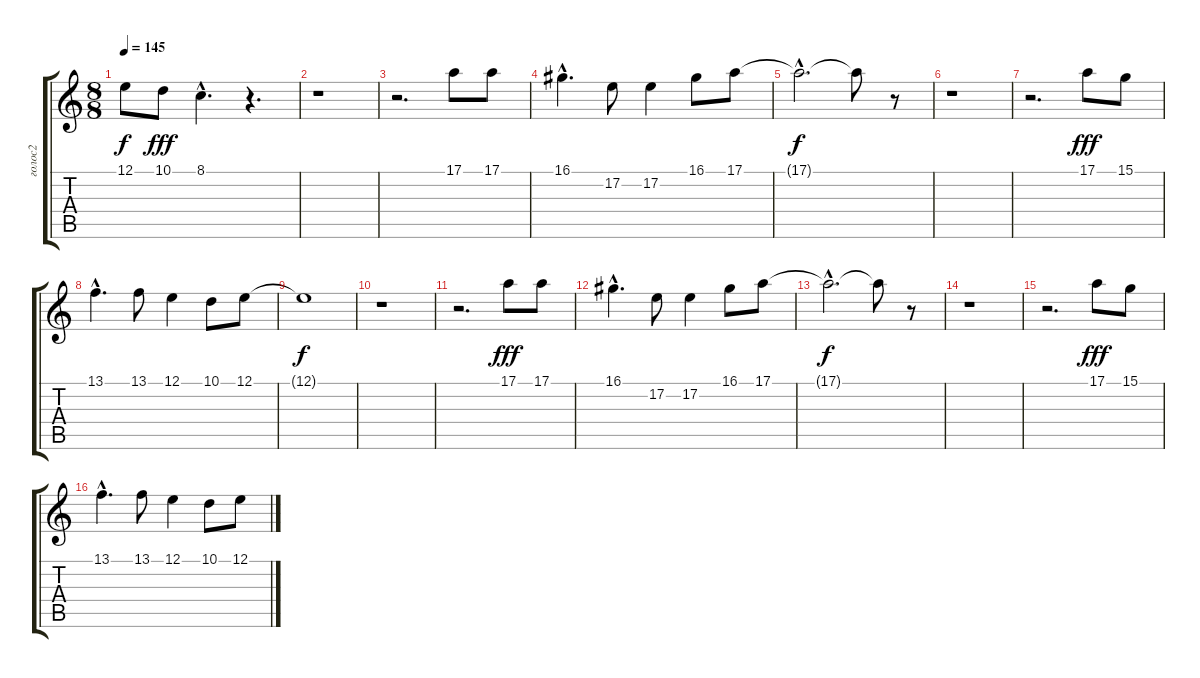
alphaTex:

\track ("голос2" "голос2") {instrument flute}
\staff {score tabs}
\tuning (E4 B3 G3 D3 A2 E2) {hide}
\ts (8 8)
\tempo 145
\clef g2
\ks c
12.1{t}.8{dy f} 10.1.8{dy fff} 8.1{hac}.4{d} r.4{d} |
r.1 |
r.2{d} 17.1.8 17.1.8 |
16.1{hac}.4{d} 17.2.8 17.2.4 16.1.8 17.1.8 |
17.1{hac t}.2{d dy f} 17.1{t}.8 r.8 |
r.1 |
r.2{d} 17.1.8{dy fff} 15.1.8 |
13.1{hac}.4{d} 13.1.8 12.1.4 10.1.8 12.1.8 |
12.1{t}.1{dy f} |
r.1 |
r.2{d} 17.1.8{dy fff} 17.1.8 |
16.1{hac}.4{d} 17.2.8 17.2.4 16.1.8 17.1.8 |
17.1{hac t}.2{d dy f} 17.1{t}.8 r.8 |
r.1 |
r.2{d} 17.1.8{dy fff} 15.1.8 |
13.1{hac}.4{d} 13.1.8 12.1.4 10.1.8 12.1.8
